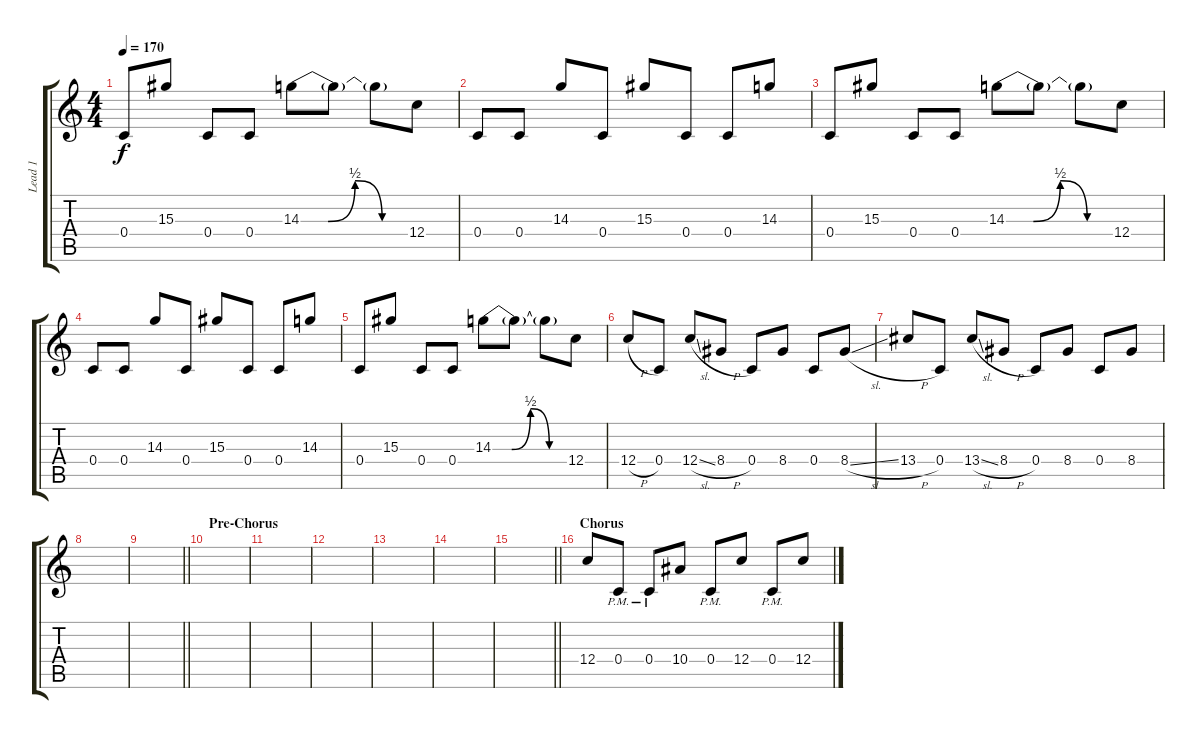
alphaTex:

\track ("Lead 1" "Lead 1") {instrument distortionguitar}
\staff {score tabs}
\tuning (D4 A3 F3 C3 G2 C2) {hide}
\ts (4 4)
\tempo 170
\clef g2
\ks c
0.4.8{dy f} 15.3.8 0.4.8 0.4.8 14.3{be (custom 0 0 15 0 30 2 45 0 60 0)}.8 14.3{t}.8 14.3{t}.8 12.4.8 |
0.4.8 0.4.8 14.3.8 0.4.8 15.3.8 0.4.8 0.4.8 14.3.8 |
0.4.8 15.3.8 0.4.8 0.4.8 14.3{be (custom 0 0 15 0 30 2 45 0 60 0)}.8 14.3{t}.8 14.3{t}.8 12.4.8 |
0.4.8 0.4.8 14.3.8 0.4.8 15.3.8 0.4.8 0.4.8 14.3.8 |
0.4.8 15.3.8 0.4.8 0.4.8 14.3{be (custom 0 0 15 0 30 2 45 0 60 0)}.8 14.3{t}.8 14.3{t}.8 12.4.8 |
12.4{h}.8 0.4.8 12.4{sl}.8 8.4{h}.8 0.4.8 8.4.8 0.4.8 8.4{sl}.8 |
13.4{h}.8 0.4.8 13.4{sl}.8 8.4{h}.8 0.4.8 8.4.8 0.4.8 8.4.8 |
|
\barLineRight lightlight
|
\section ("" "Pre-Chorus")
|
|
|
|
|
\barLineRight lightlight
|
\section ("" "Chorus")
12.4.8 0.4{pm}.8 0.4{pm}.8 10.4.8 0.4{pm}.8 12.4.8 0.4{pm}.8 12.4.8
